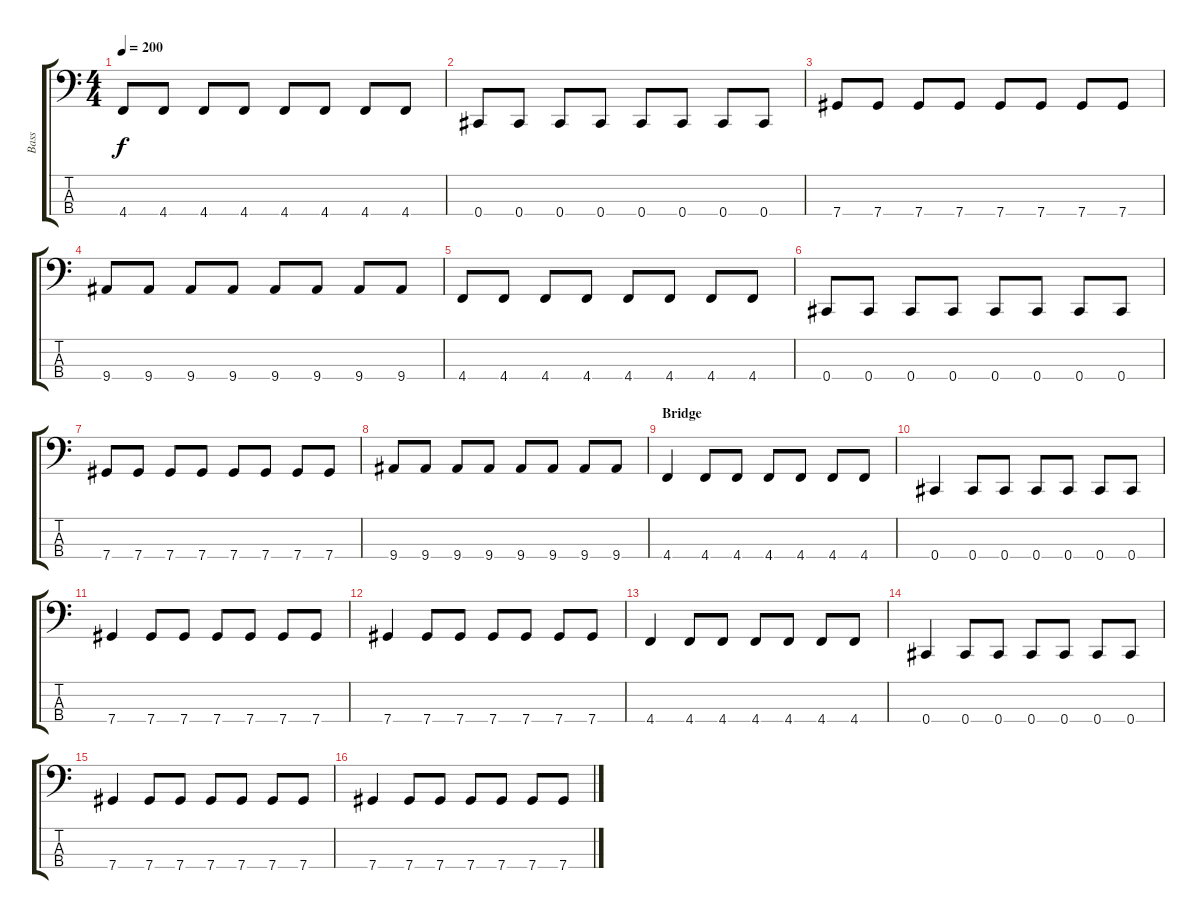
\track ("Bass" "Bass") {instrument electricbasspick}
\staff {score tabs}
\tuning (Gb2 Db2 Ab1 Db1) {hide}
\ts (4 4)
\tempo 200
\clef f4
\ks c
4.4.8{dy f} 4.4.8 4.4.8 4.4.8 4.4.8 4.4.8 4.4.8 4.4.8 |
0.4.8 0.4.8 0.4.8 0.4.8 0.4.8 0.4.8 0.4.8 0.4.8 |
7.4.8 7.4.8 7.4.8 7.4.8 7.4.8 7.4.8 7.4.8 7.4.8 |
9.4.8 9.4.8 9.4.8 9.4.8 9.4.8 9.4.8 9.4.8 9.4.8 |
4.4.8 4.4.8 4.4.8 4.4.8 4.4.8 4.4.8 4.4.8 4.4.8 |
0.4.8 0.4.8 0.4.8 0.4.8 0.4.8 0.4.8 0.4.8 0.4.8 |
7.4.8 7.4.8 7.4.8 7.4.8 7.4.8 7.4.8 7.4.8 7.4.8 |
9.4.8 9.4.8 9.4.8 9.4.8 9.4.8 9.4.8 9.4.8 9.4.8 |
\section ("" "Bridge")
4.4.4 4.4.8 4.4.8 4.4.8 4.4.8 4.4.8 4.4.8 |
0.4.4 0.4.8 0.4.8 0.4.8 0.4.8 0.4.8 0.4.8 |
7.4.4 7.4.8 7.4.8 7.4.8 7.4.8 7.4.8 7.4.8 |
7.4.4 7.4.8 7.4.8 7.4.8 7.4.8 7.4.8 7.4.8 |
4.4.4 4.4.8 4.4.8 4.4.8 4.4.8 4.4.8 4.4.8 |
0.4.4 0.4.8 0.4.8 0.4.8 0.4.8 0.4.8 0.4.8 |
7.4.4 7.4.8 7.4.8 7.4.8 7.4.8 7.4.8 7.4.8 |
7.4.4 7.4.8 7.4.8 7.4.8 7.4.8 7.4.8 7.4.8
